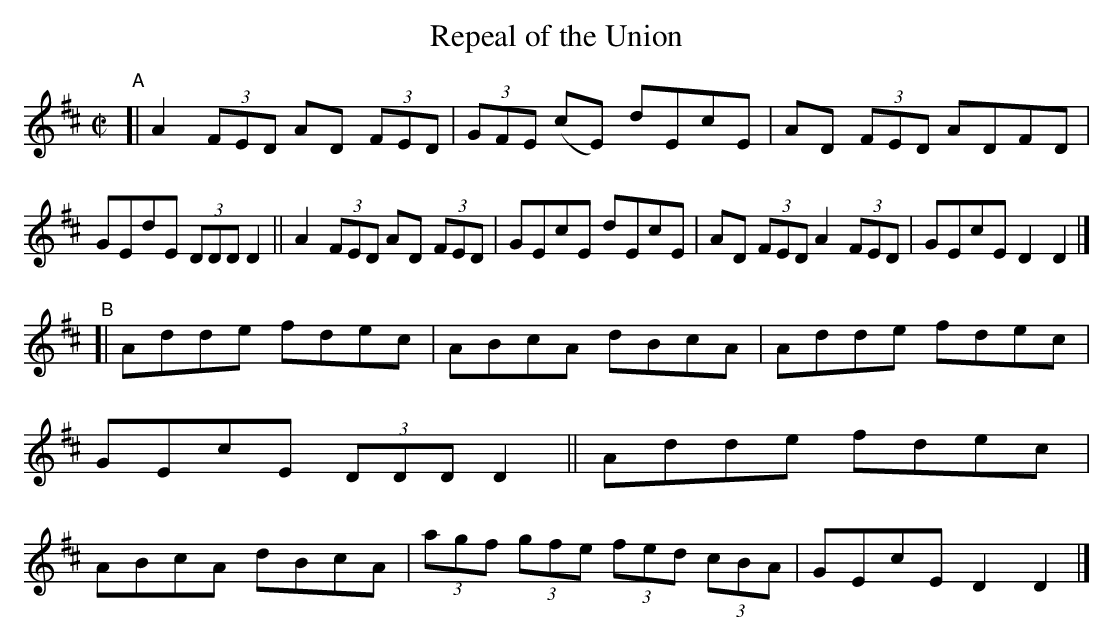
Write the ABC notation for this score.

X:1
T: Repeal of the Union
M: C|
L: 1/8
K: D
"^A"\
[| A2 (3FED AD (3FED | (3GFE (cE) dEcE | AD (3FED ADFD | GEdE (3DDD D2 \
|| A2 (3FED AD (3FED | GEcE dEcE | AD (3FED A2 (3FED | GEcE D2D2 |]
"^B"\
[| Adde fdec | ABcA dBcA | Adde fdec | GEcE (3DDD D2 \
|| Adde fdec | ABcA dBcA | (3agf (3gfe (3fed (3cBA | GEcE D2D2 |]
